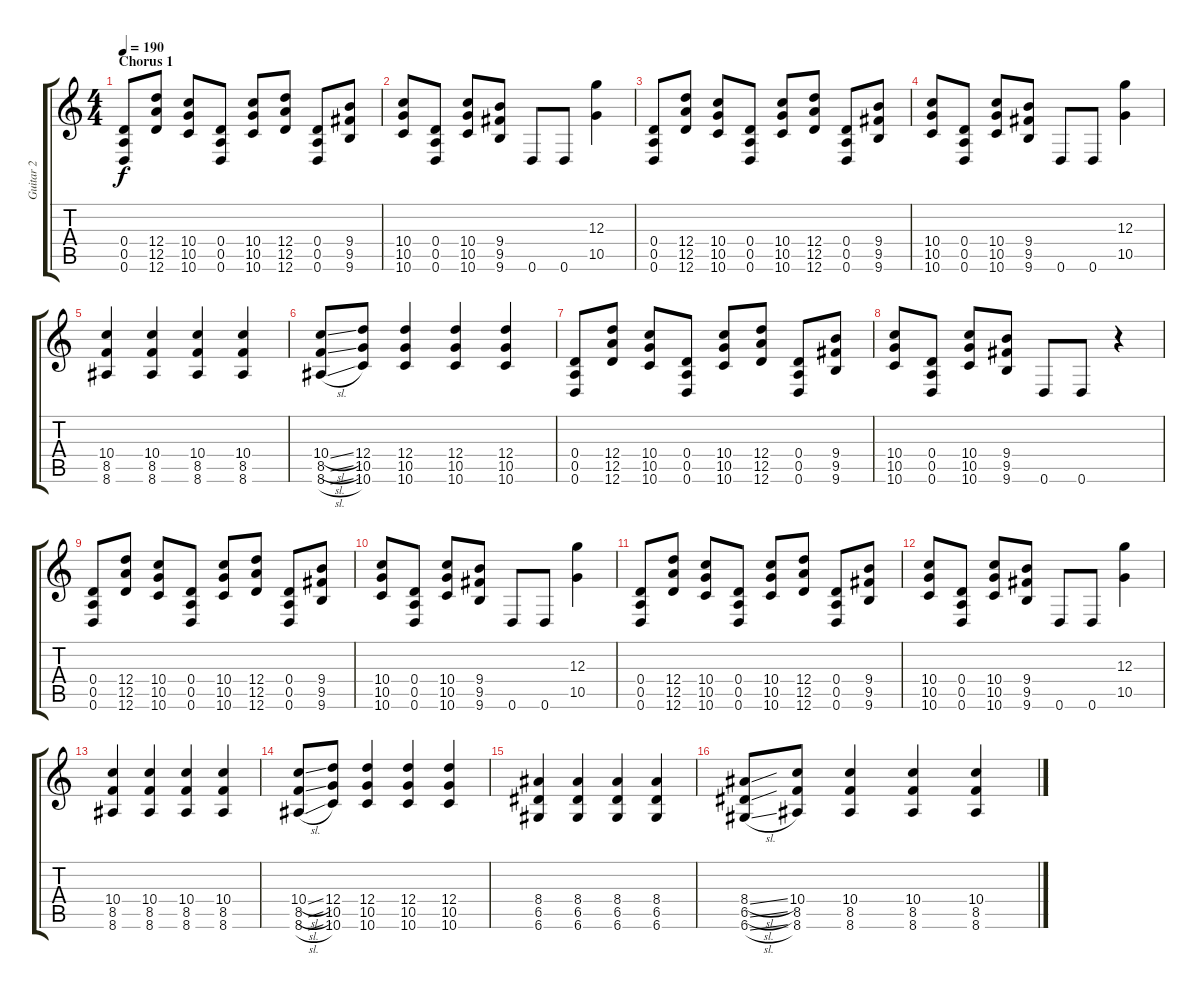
\track ("Guitar 2" "Guitar 2") {instrument distortionguitar}
\staff {score tabs}
\tuning (E4 B3 G3 D3 A2 D2) {hide}
\ts (4 4)
\section ("" "Chorus 1")
\tempo 190
\clef g2
\ks c
(0.4 0.5 0.6).8{dy f balance 16 instrument distortionguitar} (12.4 12.5 12.6).8 (10.4 10.5 10.6).8 (0.4 0.5 0.6).8 (10.4 10.5 10.6).8 (12.4 12.5 12.6).8 (0.4 0.5 0.6).8 (9.4 9.5 9.6).8 |
(10.4 10.5 10.6).8 (0.4 0.5 0.6).8 (10.4 10.5 10.6).8 (9.4 9.5 9.6).8 0.6.8 0.6.8 (12.3 10.5).4 |
(0.4 0.5 0.6).8{balance 16} (12.4 12.5 12.6).8 (10.4 10.5 10.6).8 (0.4 0.5 0.6).8 (10.4 10.5 10.6).8 (12.4 12.5 12.6).8 (0.4 0.5 0.6).8 (9.4 9.5 9.6).8 |
(10.4 10.5 10.6).8 (0.4 0.5 0.6).8 (10.4 10.5 10.6).8 (9.4 9.5 9.6).8 0.6.8 0.6.8 (12.3 10.5).4 |
(10.4 8.5 8.6).4 (10.4 8.5 8.6).4 (10.4 8.5 8.6).4 (10.4 8.5 8.6).4 |
(10.4{sl} 8.5{sl} 8.6{sl}).8 (12.4 10.5 10.6).8 (12.4 10.5 10.6).4 (12.4 10.5 10.6).4 (12.4 10.5 10.6).4 |
(0.4 0.5 0.6).8{balance 16} (12.4 12.5 12.6).8 (10.4 10.5 10.6).8 (0.4 0.5 0.6).8 (10.4 10.5 10.6).8 (12.4 12.5 12.6).8 (0.4 0.5 0.6).8 (9.4 9.5 9.6).8 |
(10.4 10.5 10.6).8 (0.4 0.5 0.6).8 (10.4 10.5 10.6).8 (9.4 9.5 9.6).8 0.6.8 0.6.8 r.4 |
(0.4 0.5 0.6).8{balance 16 instrument distortionguitar} (12.4 12.5 12.6).8 (10.4 10.5 10.6).8 (0.4 0.5 0.6).8 (10.4 10.5 10.6).8 (12.4 12.5 12.6).8 (0.4 0.5 0.6).8 (9.4 9.5 9.6).8 |
(10.4 10.5 10.6).8 (0.4 0.5 0.6).8 (10.4 10.5 10.6).8 (9.4 9.5 9.6).8 0.6.8 0.6.8 (12.3 10.5).4 |
(0.4 0.5 0.6).8{balance 16} (12.4 12.5 12.6).8 (10.4 10.5 10.6).8 (0.4 0.5 0.6).8 (10.4 10.5 10.6).8 (12.4 12.5 12.6).8 (0.4 0.5 0.6).8 (9.4 9.5 9.6).8 |
(10.4 10.5 10.6).8 (0.4 0.5 0.6).8 (10.4 10.5 10.6).8 (9.4 9.5 9.6).8 0.6.8 0.6.8 (12.3 10.5).4 |
(10.4 8.5 8.6).4 (10.4 8.5 8.6).4 (10.4 8.5 8.6).4 (10.4 8.5 8.6).4 |
(10.4{sl} 8.5{sl} 8.6{sl}).8 (12.4 10.5 10.6).8 (12.4 10.5 10.6).4 (12.4 10.5 10.6).4 (12.4 10.5 10.6).4 |
(8.4 6.5 6.6).4 (8.4 6.5 6.6).4 (8.4 6.5 6.6).4 (8.4 6.5 6.6).4 |
(8.4{sl} 6.5{sl} 6.6{sl}).8 (10.4 8.5 8.6).8 (10.4 8.5 8.6).4 (10.4 8.5 8.6).4 (10.4 8.5 8.6).4
